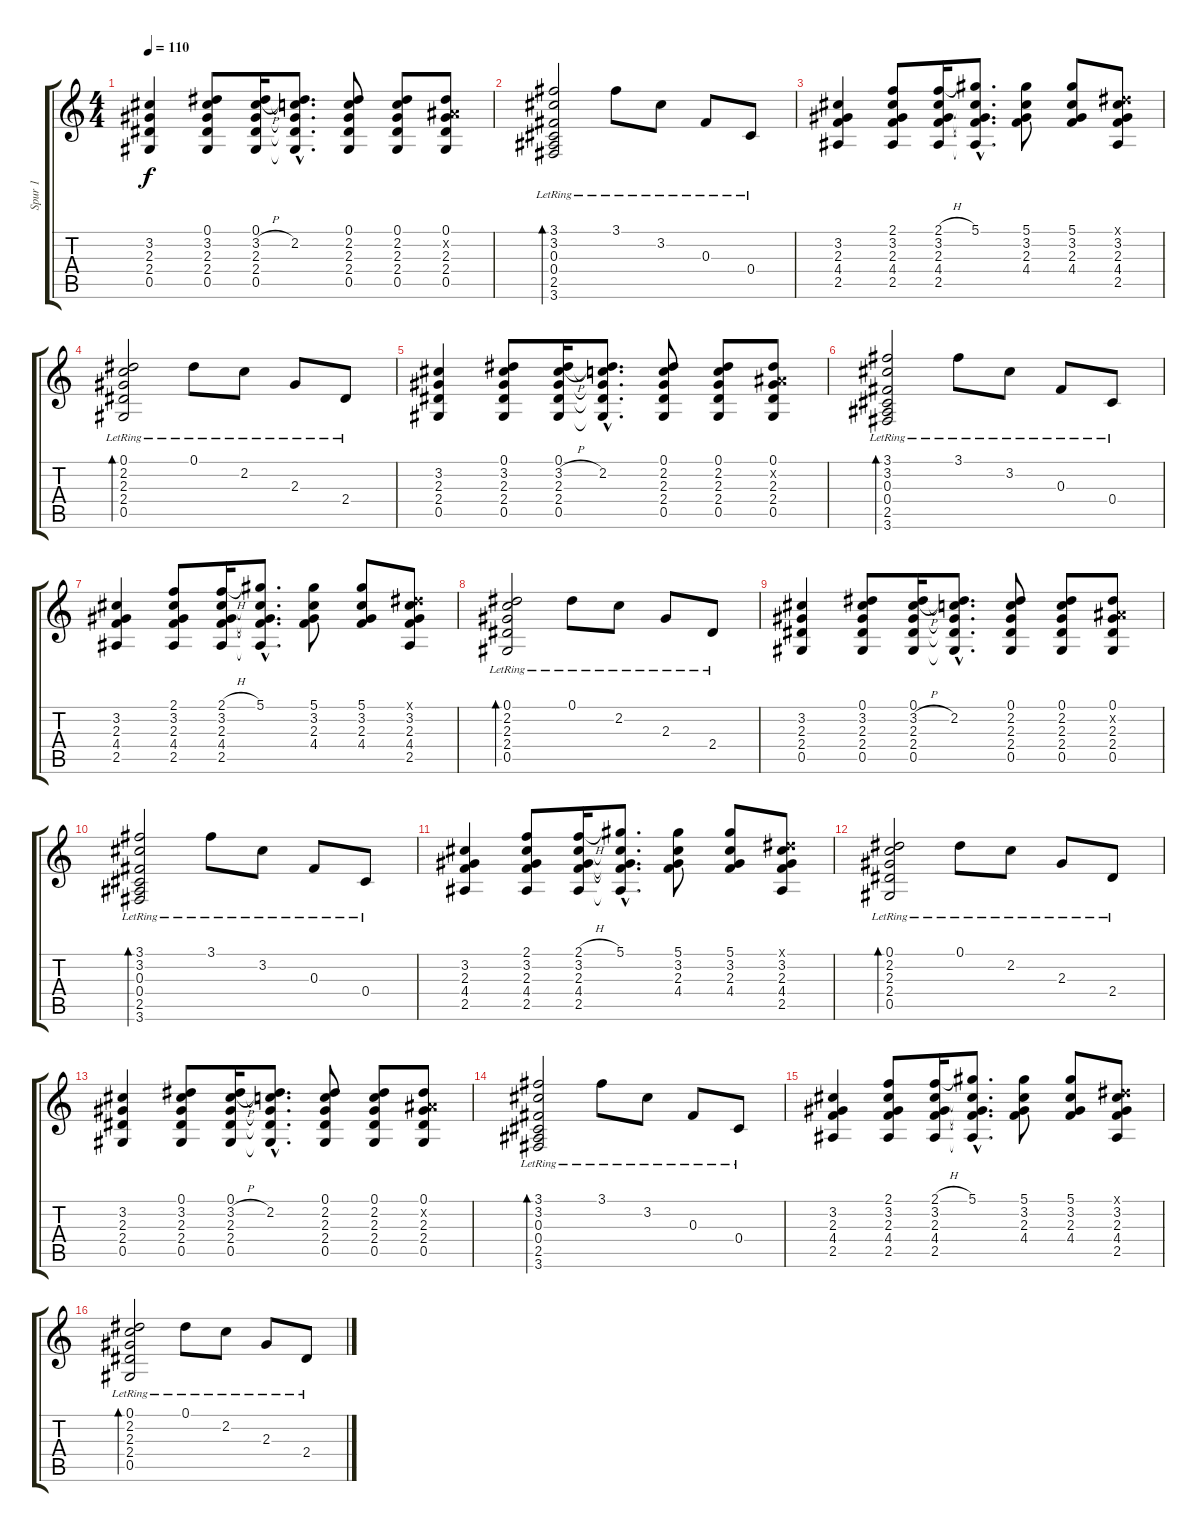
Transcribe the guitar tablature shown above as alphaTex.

\track ("Spur 1" "Spur 1") {instrument acousticguitarnylon}
\staff {score tabs}
\tuning (Eb4 Bb3 Gb3 Db3 Ab2 Eb2) {hide}
\ts (4 4)
\tempo 110
\clef g2
\ks c
(3.2 2.3 2.4 0.5).4{dy f} (0.1 3.2 2.3 2.4 0.5).8 (0.1 3.2{h} 2.3 2.4 0.5).16 (0.1{hac t} 2.2{hac} 2.3{hac t} 2.4{hac t} 0.5{hac t}).8{d} (0.1 2.2 2.3 2.4 0.5).8 (0.1 2.2 2.3 2.4 0.5).8 (0.1 0.2{x} 2.3 2.4 0.5).8 |
(3.1{lr} 3.2{lr} 0.3{lr} 0.4{lr} 2.5{lr} 3.6{lr}).2{bd 120} 3.1{lr}.8 3.2{lr}.8 0.3{lr}.8 0.4{lr}.8 |
(3.2 2.3 4.4 2.5).4 (2.1 3.2 2.3 4.4 2.5).8 (2.1{h} 3.2 2.3 4.4 2.5).16 (5.1{hac} 3.2{hac t} 2.3{hac t} 4.4{hac t} 2.5{hac t}).8{d} (5.1 3.2 2.3 4.4).8 (5.1 3.2 2.3 4.4).8 (0.1{x} 3.2 2.3 4.4 2.5).8 |
(0.1{lr} 2.2{lr} 2.3{lr} 2.4{lr} 0.5{lr}).2{bd 120} 0.1{lr}.8 2.2{lr}.8 2.3{lr}.8 2.4{lr}.8 |
(3.2 2.3 2.4 0.5).4 (0.1 3.2 2.3 2.4 0.5).8 (0.1 3.2{h} 2.3 2.4 0.5).16 (0.1{hac t} 2.2{hac} 2.3{hac t} 2.4{hac t} 0.5{hac t}).8{d} (0.1 2.2 2.3 2.4 0.5).8 (0.1 2.2 2.3 2.4 0.5).8 (0.1 0.2{x} 2.3 2.4 0.5).8 |
(3.1{lr} 3.2{lr} 0.3{lr} 0.4{lr} 2.5{lr} 3.6{lr}).2{bd 120} 3.1{lr}.8 3.2{lr}.8 0.3{lr}.8 0.4{lr}.8 |
(3.2 2.3 4.4 2.5).4 (2.1 3.2 2.3 4.4 2.5).8 (2.1{h} 3.2 2.3 4.4 2.5).16 (5.1{hac} 3.2{hac t} 2.3{hac t} 4.4{hac t} 2.5{hac t}).8{d} (5.1 3.2 2.3 4.4).8 (5.1 3.2 2.3 4.4).8 (0.1{x} 3.2 2.3 4.4 2.5).8 |
(0.1{lr} 2.2{lr} 2.3{lr} 2.4{lr} 0.5{lr}).2{bd 120} 0.1{lr}.8 2.2{lr}.8 2.3{lr}.8 2.4{lr}.8 |
(3.2 2.3 2.4 0.5).4 (0.1 3.2 2.3 2.4 0.5).8 (0.1 3.2{h} 2.3 2.4 0.5).16 (0.1{hac t} 2.2{hac} 2.3{hac t} 2.4{hac t} 0.5{hac t}).8{d} (0.1 2.2 2.3 2.4 0.5).8 (0.1 2.2 2.3 2.4 0.5).8 (0.1 0.2{x} 2.3 2.4 0.5).8 |
(3.1{lr} 3.2{lr} 0.3{lr} 0.4{lr} 2.5{lr} 3.6{lr}).2{bd 120} 3.1{lr}.8 3.2{lr}.8 0.3{lr}.8 0.4{lr}.8 |
(3.2 2.3 4.4 2.5).4 (2.1 3.2 2.3 4.4 2.5).8 (2.1{h} 3.2 2.3 4.4 2.5).16 (5.1{hac} 3.2{hac t} 2.3{hac t} 4.4{hac t} 2.5{hac t}).8{d} (5.1 3.2 2.3 4.4).8 (5.1 3.2 2.3 4.4).8 (0.1{x} 3.2 2.3 4.4 2.5).8 |
(0.1{lr} 2.2{lr} 2.3{lr} 2.4{lr} 0.5{lr}).2{bd 120} 0.1{lr}.8 2.2{lr}.8 2.3{lr}.8 2.4{lr}.8 |
(3.2 2.3 2.4 0.5).4 (0.1 3.2 2.3 2.4 0.5).8 (0.1 3.2{h} 2.3 2.4 0.5).16 (0.1{hac t} 2.2{hac} 2.3{hac t} 2.4{hac t} 0.5{hac t}).8{d} (0.1 2.2 2.3 2.4 0.5).8 (0.1 2.2 2.3 2.4 0.5).8 (0.1 0.2{x} 2.3 2.4 0.5).8 |
(3.1{lr} 3.2{lr} 0.3{lr} 0.4{lr} 2.5{lr} 3.6{lr}).2{bd 120} 3.1{lr}.8 3.2{lr}.8 0.3{lr}.8 0.4{lr}.8 |
(3.2 2.3 4.4 2.5).4 (2.1 3.2 2.3 4.4 2.5).8 (2.1{h} 3.2 2.3 4.4 2.5).16 (5.1{hac} 3.2{hac t} 2.3{hac t} 4.4{hac t} 2.5{hac t}).8{d} (5.1 3.2 2.3 4.4).8 (5.1 3.2 2.3 4.4).8 (0.1{x} 3.2 2.3 4.4 2.5).8 |
(0.1{lr} 2.2{lr} 2.3{lr} 2.4{lr} 0.5{lr}).2{bd 120} 0.1{lr}.8 2.2{lr}.8 2.3{lr}.8 2.4{lr}.8
